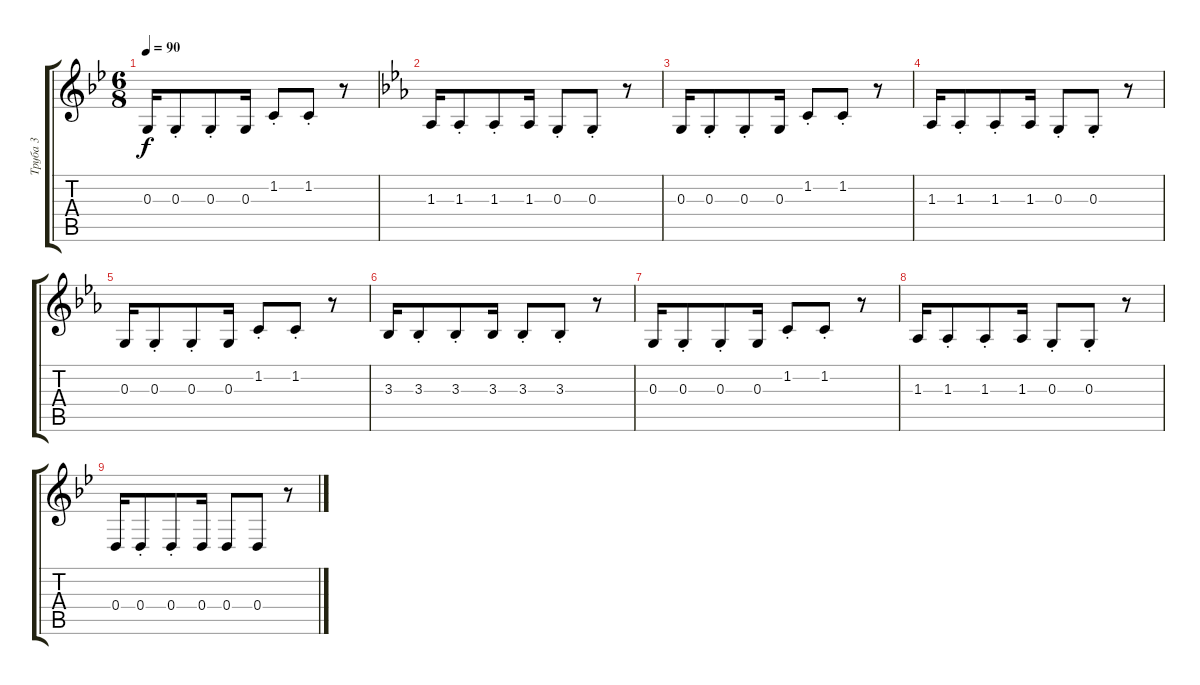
\track ("Труба 3" "Труба 3") {instrument trumpet}
\staff {score tabs}
\tuning (E4 B3 G3 D3 A2 E2) {hide}
\ts (6 8)
\tempo 90
\clef g2
\ks gminor
0.3.16{dy f} 0.3{st}.8 0.3{st}.8 0.3.16 1.2{st}.8 1.2{st}.8 r.8 |
\ks cminor
1.3.16 1.3{st}.8 1.3{st}.8 1.3.16 0.3{st}.8 0.3{st}.8 r.8 |
0.3.16 0.3{st}.8 0.3{st}.8 0.3.16 1.2{st}.8 1.2{st}.8 r.8 |
1.3.16 1.3{st}.8 1.3{st}.8 1.3.16 0.3{st}.8 0.3{st}.8 r.8 |
0.3.16 0.3{st}.8 0.3{st}.8 0.3.16 1.2{st}.8 1.2{st}.8 r.8 |
3.3.16 3.3{st}.8 3.3{st}.8 3.3.16 3.3{st}.8 3.3{st}.8 r.8 |
0.3.16 0.3{st}.8 0.3{st}.8 0.3.16 1.2{st}.8 1.2{st}.8 r.8 |
1.3.16 1.3{st}.8 1.3{st}.8 1.3.16 0.3{st}.8 0.3{st}.8 r.8 |
\ks gminor
0.4.16 0.4{st}.8 0.4{st}.8 0.4.16 0.4.8 0.4.8 r.8
